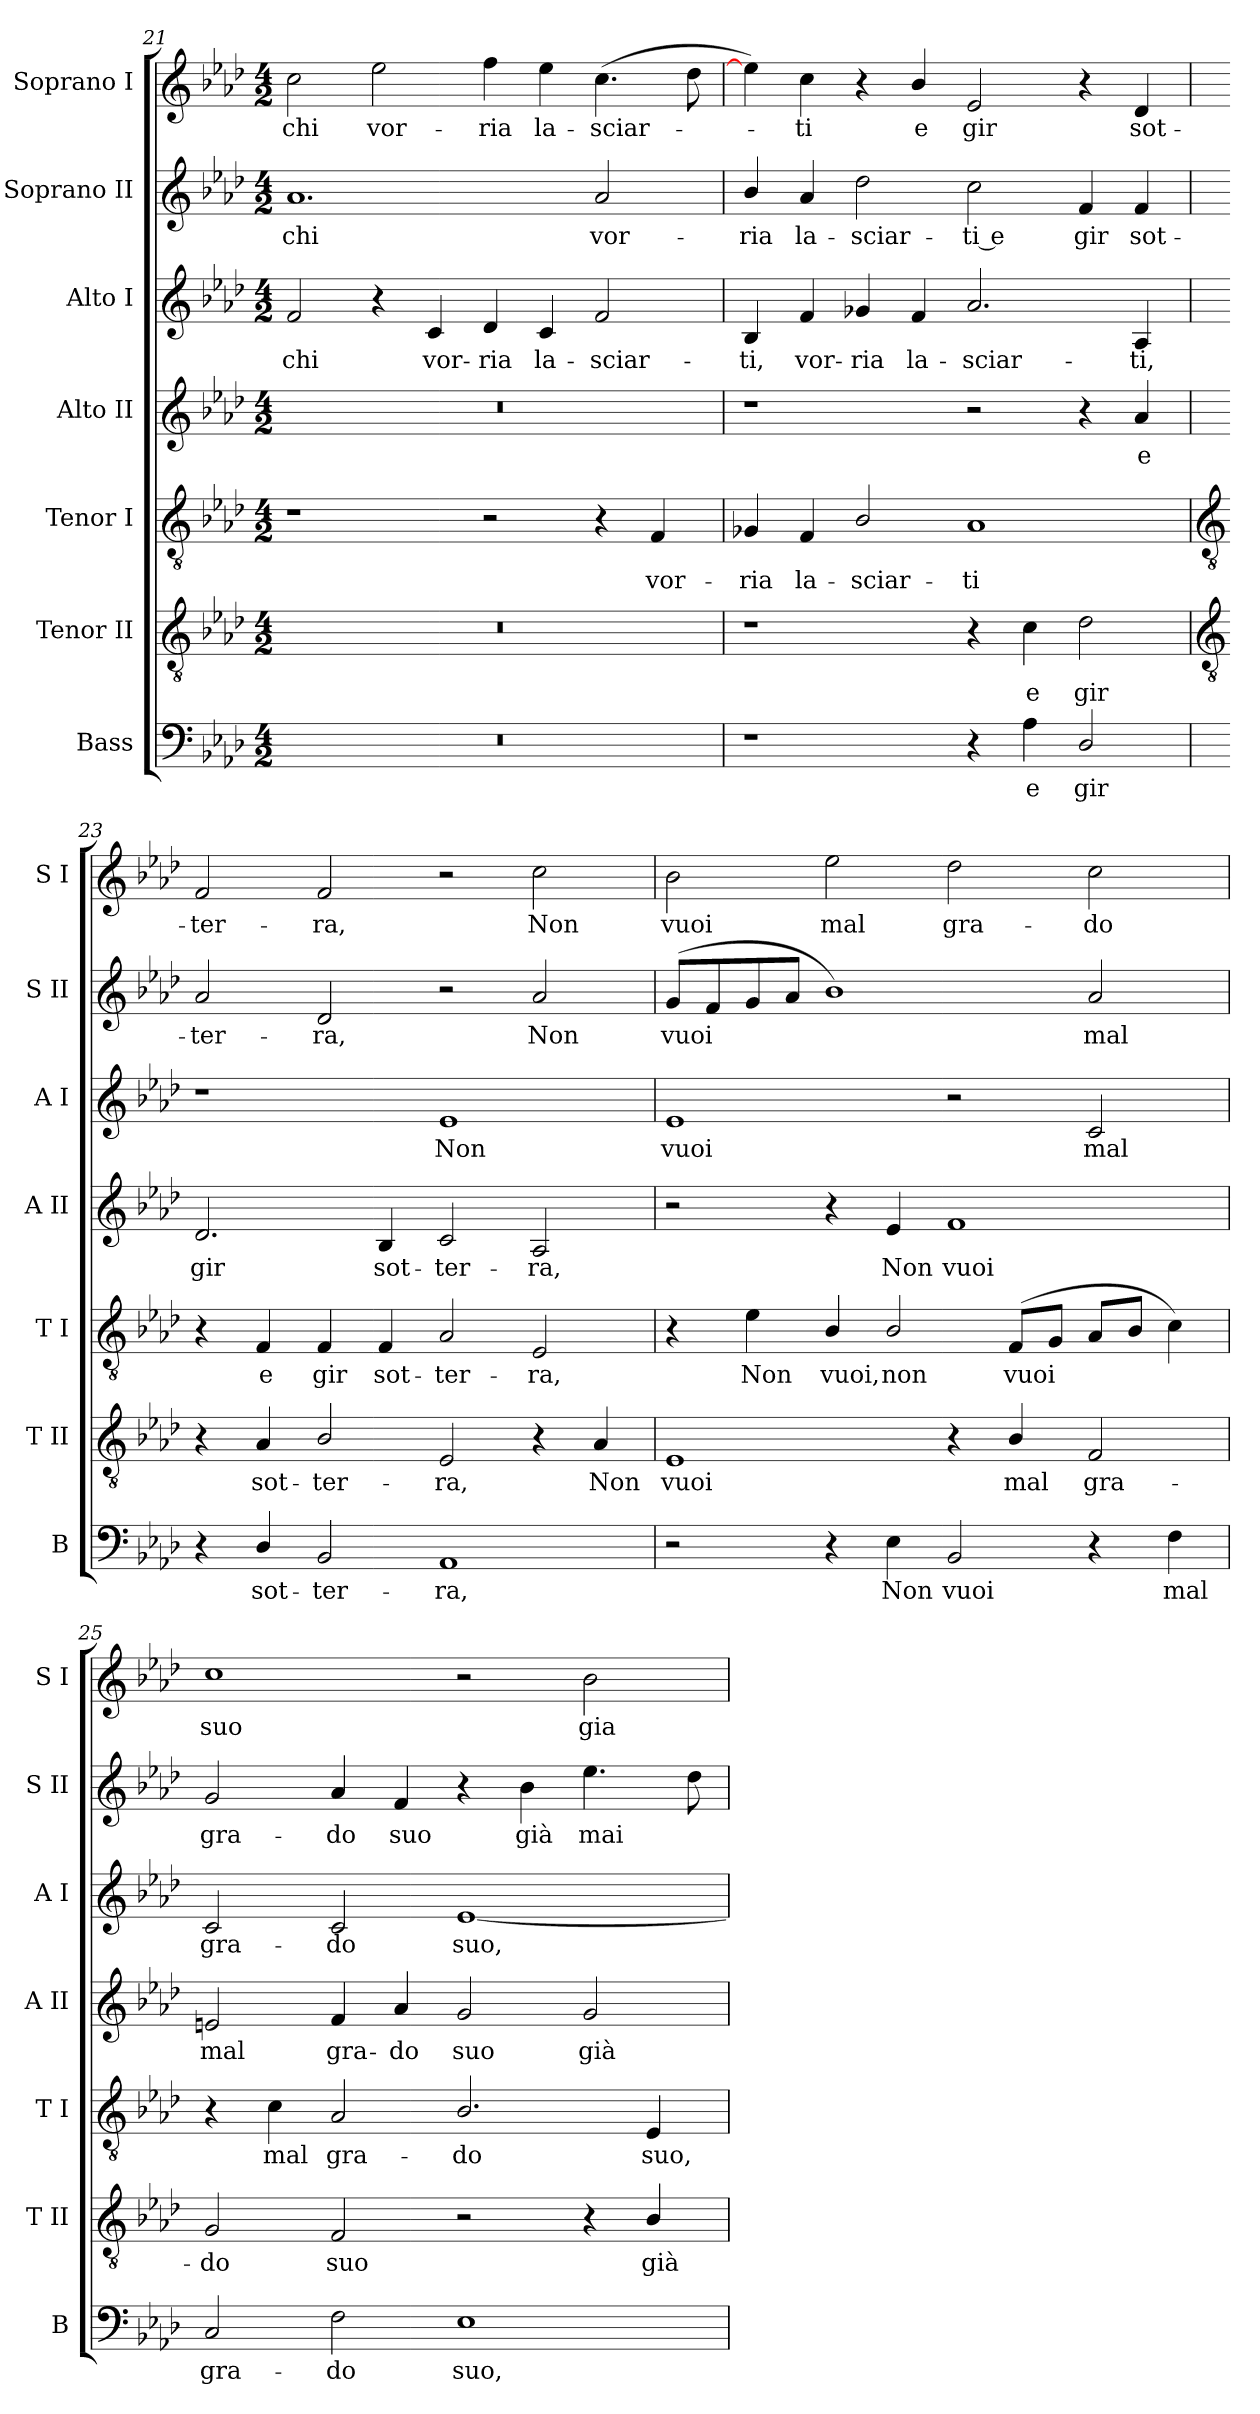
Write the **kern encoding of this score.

**kern	**text	**kern	**text	**kern	**text	**kern	**text	**kern	**text	**kern	**text	**kern	**text
*part7	*part7	*part6	*part6	*part5	*part5	*part4	*part4	*part3	*part3	*part2	*part2	*part1	*part1
*staff7	*staff7	*staff6	*staff6	*staff5	*staff5	*staff4	*staff4	*staff3	*staff3	*staff2	*staff2	*staff1	*staff1
*I"Bass	*	*I"Tenor II	*	*I"Tenor I	*	*I"Alto II	*	*I"Alto I	*	*I"Soprano II	*	*I"Soprano I	*
*I'B	*	*I'T II	*	*I'T I	*	*I'A II	*	*I'A I	*	*I'S II	*	*I'S I	*
*clefF4	*	*clefGv2	*	*clefGv2	*	*clefG2	*	*clefG2	*	*clefG2	*	*clefG2	*
*k[b-e-a-d-]	*	*k[b-e-a-d-]	*	*k[b-e-a-d-]	*	*k[b-e-a-d-]	*	*k[b-e-a-d-]	*	*k[b-e-a-d-]	*	*k[b-e-a-d-]	*
*A-:	*	*A-:	*	*A-:	*	*A-:	*	*A-:	*	*A-:	*	*A-:	*
*M4/2	*	*M4/2	*	*M4/2	*	*M4/2	*	*M4/2	*	*M4/2	*	*M4/2	*
=21	=21	=21	=21	=21	=21	=21	=21	=21	=21	=21	=21	=21	=21
!	!	!	!	!	!	!	!	!	!LO:LY:b	!	!LO:LY:b	!	!LO:LY:b
0r	.	0r	.	1r	.	0r	.	2f	chi	1.a-	chi	2cc	chi
!	!	!	!	!	!	!	!	!	!	!	!	!	!LO:LY:b
.	.	.	.	.	.	.	.	4r	.	.	.	2ee-	vor-
!	!	!	!	!	!	!	!	!	!LO:LY:b	!	!	!	!
.	.	.	.	.	.	.	.	4c	vor-	.	.	.	.
!	!	!	!	!	!	!	!	!	!LO:LY:b	!	!	!	!LO:LY:b
.	.	.	.	2r	.	.	.	4d-	-ria	.	.	4ff	-ria
!	!	!	!	!	!	!	!	!	!LO:LY:b	!	!	!	!LO:LY:b
.	.	.	.	.	.	.	.	4c	la-	.	.	4ee-	la-
!	!	!	!	!	!	!	!	!	!LO:LY:b	!	!LO:LY:b	!	!LO:LY:b
.	.	.	.	4r	.	.	.	2f	-sciar-	2a-	vor-	(>4.cc	-sciar-
!	!	!	!	!	!LO:LY:b	!	!	!	!	!	!	!	!
.	.	.	.	4F	vor-	.	.	.	.	.	.	.	.
.	.	.	.	.	.	.	.	.	.	.	.	8dd-	.
=22	=22	=22	=22	=22	=22	=22	=22	=22	=22	=22	=22	=22	=22
!	!	!	!	!	!LO:LY:b	!	!	!	!LO:LY:b	!	!LO:LY:b	!	!
1r	.	1r	.	4G-X	-ria	1r	.	4B-	-ti,	4b-/	-ria	4ee-])	.
!	!	!	!	!	!LO:LY:b	!	!	!	!LO:LY:b	!	!LO:LY:b	!	!LO:LY:b
.	.	.	.	4F	la-	.	.	4f	vor-	4a-	la-	4cc	ti
!	!	!	!	!	!LO:LY:b	!	!	!	!LO:LY:b	!	!LO:LY:b	!	!
.	.	.	.	2B-/	-sciar-	.	.	4g-X	-ria	2dd-	-sciar-	4r	.
!	!	!	!	!	!	!	!	!	!LO:LY:b	!	!	!	!LO:LY:b
.	.	.	.	.	.	.	.	4f	la-	.	.	4b-/	e
!	!	!	!	!	!LO:LY:b	!	!	!	!LO:LY:b	!	!LO:LY:b	!	!LO:LY:b
4r	.	4r	.	1A-	-ti	2r	.	2.a-	-sciar-	2cc	-ti e	2e-	gir
!	!LO:LY:b	!	!LO:LY:b	!	!	!	!	!	!	!	!	!	!
4A-	e	4c	e	.	.	.	.	.	.	.	.	.	.
!	!LO:LY:b	!	!LO:LY:b	!	!	!	!	!	!	!	!LO:LY:b	!	!
2D-/	gir	2d-	gir	.	.	4r	.	.	.	4f	gir	4r	.
!	!	!	!	!	!	!	!LO:LY:b	!	!LO:LY:b	!	!LO:LY:b	!	!LO:LY:b
.	.	.	.	.	.	4a-	e	4A-	-ti,	4f	sot-	4d-	sot-
!!LO:LB:g=z
=23	=23	=23	=23	=23	=23	=23	=23	=23	=23	=23	=23	=23	=23
*	*	*clefGv2	*	*clefGv2	*	*	*	*	*	*	*	*	*
!	!	!	!	!	!	!	!LO:LY:b	!	!	!	!LO:LY:b	!	!LO:LY:b
4r	.	4r	.	4r	.	2.d-	gir	1r	.	2a-	-ter-	2f	-ter-
!	!LO:LY:b	!	!LO:LY:b	!	!LO:LY:b	!	!	!	!	!	!	!	!
4D-/	sot-	4A-	sot-	4F	e	.	.	.	.	.	.	.	.
!	!LO:LY:b	!	!LO:LY:b	!	!LO:LY:b	!	!	!	!	!	!LO:LY:b	!	!LO:LY:b
2BB-	-ter-	2B-/	-ter-	4F	gir	.	.	.	.	2d-	-ra,	2f	-ra,
!	!	!	!	!	!LO:LY:b	!	!LO:LY:b	!	!	!	!	!	!
.	.	.	.	4F	sot-	4B-	sot-	.	.	.	.	.	.
!	!LO:LY:b	!	!LO:LY:b	!	!LO:LY:b	!	!LO:LY:b	!	!LO:LY:b	!	!	!	!
1AA-	-ra,	2E-	-ra,	2A-	-ter-	2c	-ter-	1e-	Non	2r	.	2r	.
!	!	!	!	!	!LO:LY:b	!	!LO:LY:b	!	!	!	!LO:LY:b	!	!LO:LY:b
.	.	4r	.	2E-	-ra,	2A-	-ra,	.	.	2a-	Non	2cc	Non
!	!	!	!LO:LY:b	!	!	!	!	!	!	!	!	!	!
.	.	4A-	Non	.	.	.	.	.	.	.	.	.	.
=24	=24	=24	=24	=24	=24	=24	=24	=24	=24	=24	=24	=24	=24
!	!	!	!LO:LY:b	!	!	!	!	!	!LO:LY:b	!	!LO:LY:b	!	!LO:LY:b
2r	.	1E-	vuoi	4r	.	2r	.	1e-	vuoi	(<8gL	vuoi	2b-	vuoi
.	.	.	.	.	.	.	.	.	.	8f	.	.	.
!	!	!	!	!	!LO:LY:b	!	!	!	!	!	!	!	!
.	.	.	.	4e-	Non	.	.	.	.	8g	.	.	.
.	.	.	.	.	.	.	.	.	.	8a-J	.	.	.
!	!	!	!	!	!LO:LY:b	!	!	!	!	!	!	!	!LO:LY:b
4r	.	.	.	4B-/	vuoi,	4r	.	.	.	1b-)	.	2ee-	mal
!	!LO:LY:b	!	!	!	!LO:LY:b	!	!LO:LY:b	!	!	!	!	!	!
4E-	Non	.	.	2B-/	non	4e-	Non	.	.	.	.	.	.
!	!LO:LY:b	!	!	!	!	!	!LO:LY:b	!	!	!	!	!	!LO:LY:b
2BB-	vuoi	4r	.	.	.	1f	vuoi	2r	.	.	.	2dd-	gra-
!	!	!	!LO:LY:b	!	!LO:LY:b	!	!	!	!	!	!	!	!
.	.	4B-/	mal	(<8FL	vuoi	.	.	.	.	.	.	.	.
.	.	.	.	8GJ	.	.	.	.	.	.	.	.	.
!	!	!	!LO:LY:b	!	!	!	!	!	!LO:LY:b	!	!LO:LY:b	!	!LO:LY:b
4r	.	2F	gra-	8A-L	.	.	.	2c	mal	2a-	mal	2cc	-do
.	.	.	.	8B-J	.	.	.	.	.	.	.	.	.
!	!LO:LY:b	!	!	!	!	!	!	!	!	!	!	!	!
4F	mal	.	.	4c)	.	.	.	.	.	.	.	.	.
=25	=25	=25	=25	=25	=25	=25	=25	=25	=25	=25	=25	=25	=25
!	!LO:LY:b	!	!LO:LY:b	!	!	!	!LO:LY:b	!	!LO:LY:b	!	!LO:LY:b	!	!LO:LY:b
2C	gra-	2G	-do	4r	.	2en	mal	2c	gra-	2g	gra-	1cc	suo
!	!	!	!	!	!LO:LY:b	!	!	!	!	!	!	!	!
.	.	.	.	4c	mal	.	.	.	.	.	.	.	.
!	!LO:LY:b	!	!LO:LY:b	!	!LO:LY:b	!	!LO:LY:b	!	!LO:LY:b	!	!LO:LY:b	!	!
2F	-do	2F	suo	2A-	gra-	4f	gra-	2c	-do	4a-	-do	.	.
!	!	!	!	!	!	!	!LO:LY:b	!	!	!	!LO:LY:b	!	!
.	.	.	.	.	.	4a-	-do	.	.	4f	suo	.	.
!	!LO:LY:b	!	!	!	!LO:LY:b	!	!LO:LY:b	!	!LO:LY:b	!	!	!	!
1E-	suo,	2r	.	2.B-/	-do	2g	suo	[1e-	suo,	4r	.	2r	.
!	!	!	!	!	!	!	!	!	!	!	!LO:LY:b	!	!
.	.	.	.	.	.	.	.	.	.	4b-	già	.	.
!	!	!	!	!	!	!	!LO:LY:b	!	!	!	!LO:LY:b	!	!LO:LY:b
.	.	4r	.	.	.	2g	già	.	.	4.ee-	mai	2b-	gia-
!	!	!	!LO:LY:b	!	!LO:LY:b	!	!	!	!	!	!	!	!
.	.	4B-/	già	4E-	suo,	.	.	.	.	.	.	.	.
.	.	.	.	.	.	.	.	.	.	8dd-	.	.	.
=	=	=	=	=	=	=	=	=	=	=	=	=	=
*-	*-	*-	*-	*-	*-	*-	*-	*-	*-	*-	*-	*-	*-
